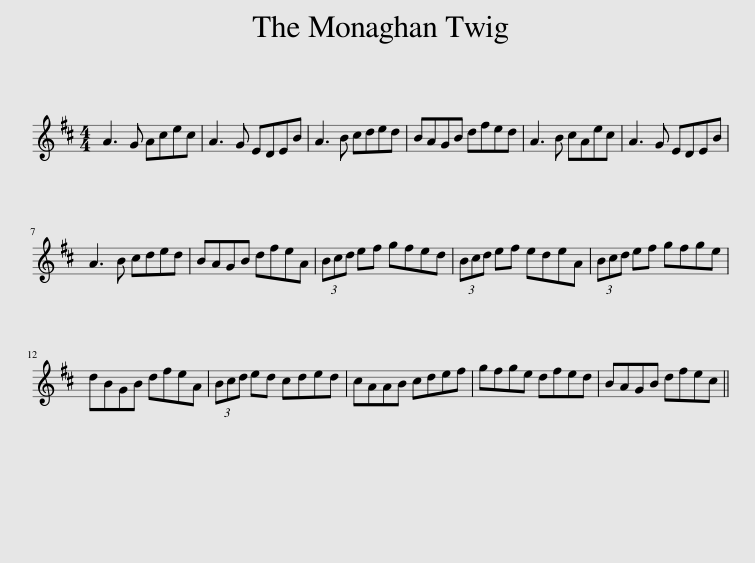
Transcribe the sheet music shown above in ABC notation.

X:1
L:1/8
M:4/4
I:linebreak $
K:D
V:1 treble
V:1
 A3 G Acec | A3 G EDEB | A3 B cded | BAGB dfed | A3 B cAec | %5
 A3 G EDEB |$ A3 B cded | BAGB dfeA | (3Bcd ef gfed | (3Bcd ef edeA | %10
 (3Bcd ef gfge |$ dBGB dfeA | (3Bcd ed cded | cAAB cdef | gfge dfed | %15
 BAGB dfec || %16
